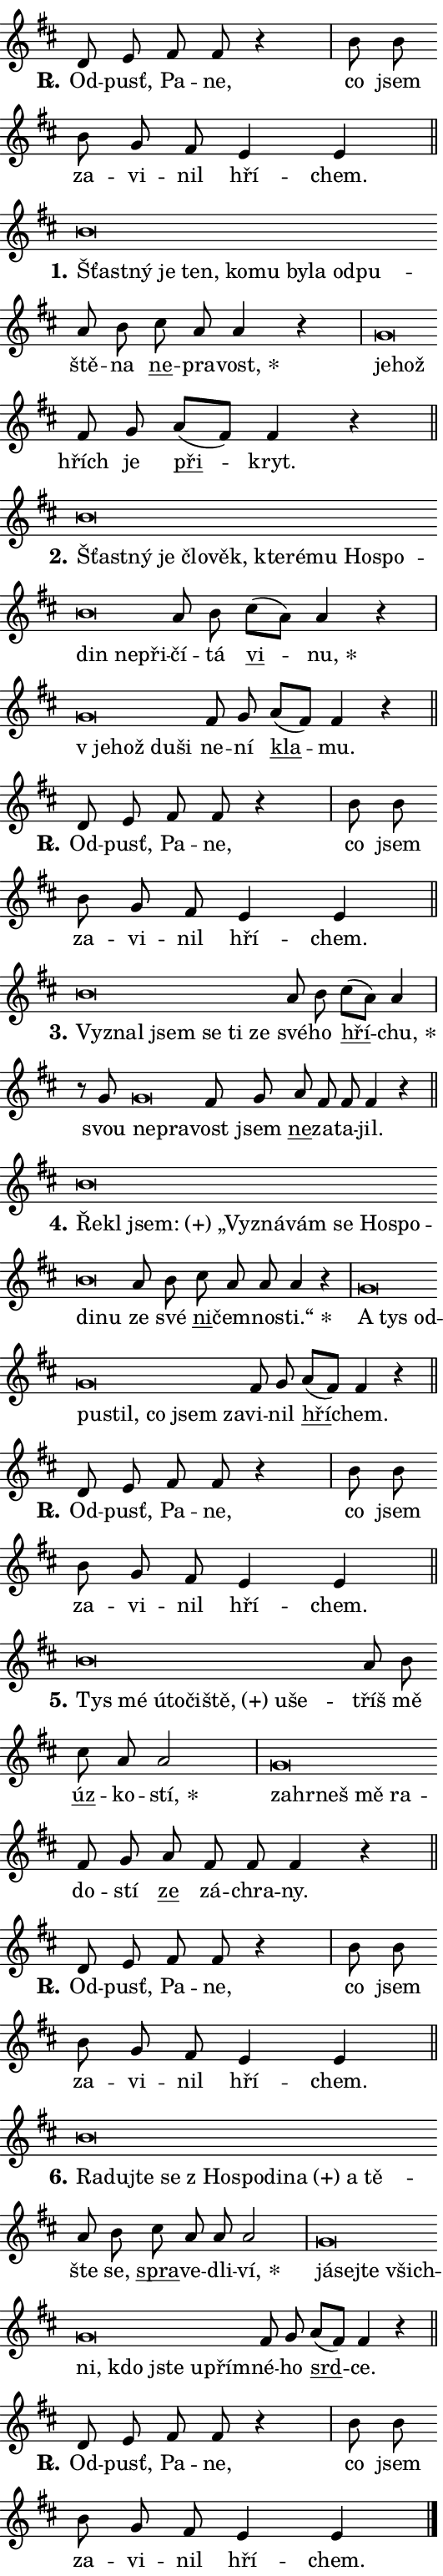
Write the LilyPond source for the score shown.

\version "2.24.0"
\header { tagline = "" }
\paper {
  indent = 0\cm
  top-margin = 0\cm
  right-margin = 0.13\cm % to fit lyric hyphens
  bottom-margin = 0\cm
  left-margin = 0\cm
  paper-width = 9\cm
  page-breaking = #ly:one-page-breaking
  system-system-spacing.basic-distance = #11
  score-system-spacing.basic-distance = #11
  ragged-last = ##f
}


%% Author: Thomas Morley
%% https://lists.gnu.org/archive/html/lilypond-user/2020-05/msg00002.html
#(define (line-position grob)
"Returns position of @var[grob} in current system:
   @code{'start}, if at first time-step
   @code{'end}, if at last time-step
   @code{'middle} otherwise
"
  (let* ((col (ly:item-get-column grob))
         (ln (ly:grob-object col 'left-neighbor))
         (rn (ly:grob-object col 'right-neighbor))
         (col-to-check-left (if (ly:grob? ln) ln col))
         (col-to-check-right (if (ly:grob? rn) rn col))
         (break-dir-left
           (and
             (ly:grob-property col-to-check-left 'non-musical #f)
             (ly:item-break-dir col-to-check-left)))
         (break-dir-right
           (and
             (ly:grob-property col-to-check-right 'non-musical #f)
             (ly:item-break-dir col-to-check-right))))
        (cond ((eqv? 1 break-dir-left) 'start)
              ((eqv? -1 break-dir-right) 'end)
              (else 'middle))))

#(define (tranparent-at-line-position vctor)
  (lambda (grob)
  "Relying on @code{line-position} select the relevant enry from @var{vctor}.
Used to determine transparency,"
    (case (line-position grob)
      ((end) (not (vector-ref vctor 0)))
      ((middle) (not (vector-ref vctor 1)))
      ((start) (not (vector-ref vctor 2))))))

noteHeadBreakVisibility =
#(define-music-function (break-visibility)(vector?)
"Makes @code{NoteHead}s transparent relying on @var{break-visibility}"
#{
  \override NoteHead.transparent =
    #(tranparent-at-line-position break-visibility)
#})

#(define delete-ledgers-for-transparent-note-heads
  (lambda (grob)
    "Reads whether a @code{NoteHead} is transparent.
If so this @code{NoteHead} is removed from @code{'note-heads} from
@var{grob}, which is supposed to be @code{LedgerLineSpanner}.
As a result ledgers are not printed for this @code{NoteHead}"
    (let* ((nhds-array (ly:grob-object grob 'note-heads))
           (nhds-list
             (if (ly:grob-array? nhds-array)
                 (ly:grob-array->list nhds-array)
                 '()))
           ;; Relies on the transparent-property being done before
           ;; Staff.LedgerLineSpanner.after-line-breaking is executed.
           ;; This is fragile ...
           (to-keep
             (remove
               (lambda (nhd)
                 (ly:grob-property nhd 'transparent #f))
               nhds-list)))
      ;; TODO find a better method to iterate over grob-arrays, similiar
      ;; to filter/remove etc for lists
      ;; For now rebuilt from scratch
      (set! (ly:grob-object grob 'note-heads)  '())
      (for-each
        (lambda (nhd)
          (ly:pointer-group-interface::add-grob grob 'note-heads nhd))
        to-keep))))

squashNotes = {
  \override NoteHead.X-extent = #'(-0.2 . 0.2)
  \override NoteHead.Y-extent = #'(-0.75 . 0)
  \override NoteHead.stencil =
    #(lambda (grob)
       (let ((pos (ly:grob-property grob 'staff-position)))
         (begin
           (if (< pos -7) (display "ERROR: Lower brevis then expected\n") (display ""))
           (if (<= pos -6) ly:text-interface::print ly:note-head::print))))
}
unSquashNotes = {
  \revert NoteHead.X-extent
  \revert NoteHead.Y-extent
  \revert NoteHead.stencil
}

hideNotes = \noteHeadBreakVisibility #begin-of-line-visible
unHideNotes = \noteHeadBreakVisibility #all-visible

% work-around for resetting accidentals
% https://lilypond.org/doc/v2.23/Documentation/notation/displaying-rhythms#unmetered-music
cadenzaMeasure = {
  \cadenzaOff
  \partial 1024 s1024
  \cadenzaOn
}

#(define-markup-command (accent layout props text) (markup?)
  "Underline accented syllable"
  (interpret-markup layout props
    #{\markup \override #'(offset . 4.3) \underline { #text }#}))

responsum = \markup \concat {
  "R" \hspace #-1.05 \path #0.1 #'((moveto 0 0.07) (lineto 0.9 0.8)) \hspace #0.05 "."
}

spaceSize = #0.6828661417322834 % exact space size for TeX Gyre Schola

\layout {
  \context {
    \Staff
    \remove "Time_signature_engraver"
    \override LedgerLineSpanner.after-line-breaking = #delete-ledgers-for-transparent-note-heads
  }
  \context {
    \Lyrics {
      \override LyricSpace.minimum-distance = \spaceSize
      \override LyricText.font-name = #"TeX Gyre Schola"
      \override LyricText.font-size = 1
      \override StanzaNumber.font-name = #"TeX Gyre Schola Bold"
      \override StanzaNumber.font-size = 1
    }
  }
  \context {
    \Score 
    \override NoteHead.text =
      #(lambda (grob) 
        (let ((pos (ly:grob-property grob 'staff-position)))
          #{\markup {
            \combine
              \halign #-0.55 \raise #(if (= pos -6) 0 0.5) \override #'(thickness . 2) \draw-line #'(3.2 . 0)
              \musicglyph "noteheads.sM1"
          }#}))
  }
}

% magnetic-lyrics.ily
%
%   written by
%     Jean Abou Samra <jean@abou-samra.fr>
%     Werner Lemberg <wl@gnu.org>
%
%   adapted by
%     Jiri Hon <jiri.hon@gmail.com>
%
% Version 2022-Apr-15

% https://www.mail-archive.com/lilypond-user@gnu.org/msg149350.html

#(define (Left_hyphen_pointer_engraver context)
   "Collect syllable-hyphen-syllable occurrences in lyrics and store
them in properties.  This engraver only looks to the left.  For
example, if the lyrics input is @code{foo -- bar}, it does the
following.

@itemize @bullet
@item
Set the @code{text} property of the @code{LyricHyphen} grob between
@q{foo} and @q{bar} to @code{foo}.

@item
Set the @code{left-hyphen} property of the @code{LyricText} grob with
text @q{foo} to the @code{LyricHyphen} grob between @q{foo} and
@q{bar}.
@end itemize

Use this auxiliary engraver in combination with the
@code{lyric-@/text::@/apply-@/magnetic-@/offset!} hook."
   (let ((hyphen #f)
         (text #f))
     (make-engraver
      (acknowledgers
       ((lyric-syllable-interface engraver grob source-engraver)
        (set! text grob)))
      (end-acknowledgers
       ((lyric-hyphen-interface engraver grob source-engraver)
        ;(when (not (grob::has-interface grob 'lyric-space-interface))
          (set! hyphen grob)));)
      ((stop-translation-timestep engraver)
       (when (and text hyphen)
         (ly:grob-set-object! text 'left-hyphen hyphen))
       (set! text #f)
       (set! hyphen #f)))))

#(define (lyric-text::apply-magnetic-offset! grob)
   "If the space between two syllables is less than the value in
property @code{LyricText@/.details@/.squash-threshold}, move the right
syllable to the left so that it gets concatenated with the left
syllable.

Use this function as a hook for
@code{LyricText@/.after-@/line-@/breaking} if the
@code{Left_@/hyphen_@/pointer_@/engraver} is active."
   (let ((hyphen (ly:grob-object grob 'left-hyphen #f)))
     (when hyphen
       (let ((left-text (ly:spanner-bound hyphen LEFT)))
         (when (grob::has-interface left-text 'lyric-syllable-interface)
           (let* ((common (ly:grob-common-refpoint grob left-text X))
                  (this-x-ext (ly:grob-extent grob common X))
                  (left-x-ext
                   (begin
                     ;; Trigger magnetism for left-text.
                     (ly:grob-property left-text 'after-line-breaking)
                     (ly:grob-extent left-text common X)))
                  ;; `delta` is the gap width between two syllables.
                  (delta (- (interval-start this-x-ext)
                            (interval-end left-x-ext)))
                  (details (ly:grob-property grob 'details))
                  (threshold (assoc-get 'squash-threshold details 0.2)))
             (when (< delta threshold)
               (let* (;; We have to manipulate the input text so that
                      ;; ligatures crossing syllable boundaries are not
                      ;; disabled.  For languages based on the Latin
                      ;; script this is essentially a beautification.
                      ;; However, for non-Western scripts it can be a
                      ;; necessity.
                      (lt (ly:grob-property left-text 'text))
                      (rt (ly:grob-property grob 'text))
                      (is-space (grob::has-interface hyphen 'lyric-space-interface))
                      (space (if is-space " " ""))
                      (extra-delta (if is-space spaceSize 0))
                      ;; Append new syllable.
                      (ltrt-space (if (and (string? lt) (string? rt))
                                (string-append lt space rt)
                                (make-concat-markup (list lt space rt))))
                      ;; Right-align `ltrt` to the right side.
                      (ltrt-space-markup (grob-interpret-markup
                               grob
                               (make-translate-markup
                                (cons (interval-length this-x-ext) 0)
                                (make-right-align-markup ltrt-space)))))
                 (begin
                   ;; Don't print `left-text`.
                   (ly:grob-set-property! left-text 'stencil #f)
                   ;; Set text and stencil (which holds all collected
                   ;; syllables so far) and shift it to the left.
                   (ly:grob-set-property! grob 'text ltrt-space)
                   (ly:grob-set-property! grob 'stencil ltrt-space-markup)
                   (ly:grob-translate-axis! grob (- (- delta extra-delta)) X))))))))))


#(define (lyric-hyphen::displace-bounds-first grob)
   ;; Make very sure this callback isn't triggered too early.
   (let ((left (ly:spanner-bound grob LEFT))
         (right (ly:spanner-bound grob RIGHT)))
     (ly:grob-property left 'after-line-breaking)
     (ly:grob-property right 'after-line-breaking)
     (ly:lyric-hyphen::print grob)))

squashThreshold = #0.4

\layout {
  \context {
    \Lyrics
    \consists #Left_hyphen_pointer_engraver
    \override LyricText.after-line-breaking =
      #lyric-text::apply-magnetic-offset!
    \override LyricHyphen.stencil = #lyric-hyphen::displace-bounds-first
    \override LyricText.details.squash-threshold = \squashThreshold
    \override LyricHyphen.minimum-distance = 0
    \override LyricHyphen.minimum-length = \squashThreshold
  }
}

squashText = \override LyricText.details.squash-threshold = 9999
unSquashText = \override LyricText.details.squash-threshold = \squashThreshold

leftText = \override LyricText.self-alignment-X = #LEFT
unLeftText = \revert LyricText.self-alignment-X

starOffset = #(lambda (grob) 
                (let ((x_offset (ly:self-alignment-interface::aligned-on-x-parent grob)))
                  (if (= x_offset 0) 0 (+ x_offset 1.2))))

star = #(define-music-function (syllable)(string?)
"Append star separator at the end of a syllable"
#{
  \once \override LyricText.X-offset = #starOffset
  \lyricmode { \markup {
    #syllable
    \override #'((font-name . "TeX Gyre Schola Bold")) \hspace #0.2 \lower #0.65 \larger "*"
  } }
#})

starAccent = #(define-music-function (syllable)(string?)
"Append star separator at the end of a syllable and make accent"
#{
  \once \override LyricText.X-offset = #starOffset
  \lyricmode { \markup {
    \accent #syllable
    \override #'((font-name . "TeX Gyre Schola Bold")) \hspace #0.2 \lower #0.65 \larger "*"
  } }
#})

breath = #(define-music-function (syllable)(string?)
"Append breathing indicator at the end of a syllable"
#{
  \lyricmode { \markup { #syllable "+" } }
#})

optionalBreath = #(define-music-function (syllable)(string?)
"Append optional breathing indicator at the end of a syllable"
#{
  \lyricmode { \markup { #syllable "(+)" } }
#})


\score {
    <<
        \new Voice = "melody" { \cadenzaOn \key d \major \relative { d'8 e fis fis r4 \cadenzaMeasure \bar "|" b8 b \bar "" b g fis e4 e \cadenzaMeasure \bar "||" \break } }
        \new Lyrics \lyricsto "melody" { \lyricmode { \set stanza = \responsum
Od -- pusť, Pa -- ne, co jsem za -- vi -- nil hří -- chem. } }
    >>
    \layout {}
}

\score {
    <<
        \new Voice = "melody" { \cadenzaOn \key d \major \relative { \squashNotes b'\breve*1/16 \hideNotes \breve*1/16 \bar "" \breve*1/16 \bar "" \breve*1/16 \bar "" \breve*1/16 \bar "" \breve*1/16 \bar "" \breve*1/16 \bar "" \breve*1/16 \bar "" \breve*1/16 \breve*1/16 \bar "" \unHideNotes \unSquashNotes a8 b \bar "" cis a a4 r \cadenzaMeasure \bar "|" \squashNotes g\breve*1/16 \hideNotes \breve*1/16 \bar "" \unHideNotes \unSquashNotes fis8 g \bar "" a[( fis)] fis4 r \cadenzaMeasure \bar "||" \break } }
        \new Lyrics \lyricsto "melody" { \lyricmode { \set stanza = "1."
\leftText Šťast -- \squashText ný je ten, ko -- mu by -- la od -- pu -- \unLeftText \unSquashText ště -- na \markup \accent ne -- pra -- \star vost, \leftText je -- \squashText hož \unLeftText \unSquashText hřích je \markup \accent při -- kryt. } }
    >>
    \layout {}
}

\score {
    <<
        \new Voice = "melody" { \cadenzaOn \key d \major \relative { \squashNotes b'\breve*1/16 \hideNotes \breve*1/16 \bar "" \breve*1/16 \bar "" \breve*1/16 \bar "" \breve*1/16 \bar "" \breve*1/16 \bar "" \breve*1/16 \bar "" \breve*1/16 \bar "" \breve*1/16 \bar "" \breve*1/16 \bar "" \breve*1/16 \bar "" \breve*1/16 \breve*1/16 \bar "" \unHideNotes \unSquashNotes a8 b \bar "" cis[( a)] a4 r \cadenzaMeasure \bar "|" \squashNotes g\breve*1/16 \hideNotes \breve*1/16 \bar "" \breve*1/16 \breve*1/16 \bar "" \unHideNotes \unSquashNotes fis8 g \bar "" a[( fis)] fis4 r \cadenzaMeasure \bar "||" \break } }
        \new Lyrics \lyricsto "melody" { \lyricmode { \set stanza = "2."
\leftText Šťast -- \squashText ný je člo -- věk, kte -- ré -- mu Ho -- spo -- din ne -- při -- \unLeftText \unSquashText čí -- tá \markup \accent vi -- \star nu, \leftText "v je" -- \squashText hož du -- ši \unLeftText \unSquashText ne -- ní \markup \accent kla -- mu. } }
    >>
    \layout {}
}

\score {
    <<
        \new Voice = "melody" { \cadenzaOn \key d \major \relative { d'8 e fis fis r4 \cadenzaMeasure \bar "|" b8 b \bar "" b g fis e4 e \cadenzaMeasure \bar "||" \break } }
        \new Lyrics \lyricsto "melody" { \lyricmode { \set stanza = \responsum
Od -- pusť, Pa -- ne, co jsem za -- vi -- nil hří -- chem. } }
    >>
    \layout {}
}

\score {
    <<
        \new Voice = "melody" { \cadenzaOn \key d \major \relative { \squashNotes b'\breve*1/16 \hideNotes \breve*1/16 \bar "" \breve*1/16 \bar "" \breve*1/16 \bar "" \breve*1/16 \breve*1/16 \bar "" \unHideNotes \unSquashNotes a8 b \bar "" cis[( a)] a4 \cadenzaMeasure \bar "|" r8 g8 \squashNotes g\breve*1/16 \hideNotes \breve*1/16 \bar "" \unHideNotes \unSquashNotes fis8 g \bar "" a fis fis fis4 r \cadenzaMeasure \bar "||" \break } }
        \new Lyrics \lyricsto "melody" { \lyricmode { \set stanza = "3."
\leftText Vy -- \squashText znal jsem se ti ze \unLeftText \unSquashText své -- ho \markup \accent hří -- \star chu, svou \leftText ne -- \squashText pra -- \unLeftText \unSquashText vost jsem \markup \accent ne -- za -- ta -- jil. } }
    >>
    \layout {}
}

\score {
    <<
        \new Voice = "melody" { \cadenzaOn \key d \major \relative { \squashNotes b'\breve*1/16 \hideNotes \breve*1/16 \bar "" \breve*1/16 \bar "" \breve*1/16 \bar "" \breve*1/16 \bar "" \breve*1/16 \bar "" \breve*1/16 \bar "" \breve*1/16 \bar "" \breve*1/16 \bar "" \breve*1/16 \breve*1/16 \bar "" \unHideNotes \unSquashNotes a8 b \bar "" cis a a a4 r \cadenzaMeasure \bar "|" \squashNotes g\breve*1/16 \hideNotes \breve*1/16 \bar "" \breve*1/16 \bar "" \breve*1/16 \bar "" \breve*1/16 \bar "" \breve*1/16 \bar "" \breve*1/16 \breve*1/16 \bar "" \unHideNotes \unSquashNotes fis8 g \bar "" a[( fis)] fis4 r \cadenzaMeasure \bar "||" \break } }
        \new Lyrics \lyricsto "melody" { \lyricmode { \set stanza = "4."
\leftText Ře -- \squashText kl \optionalBreath jsem: „Vy -- zná -- vám se Ho -- spo -- di -- nu \unLeftText \unSquashText ze své \markup \accent ni -- čem -- no -- \star sti.“ \leftText A \squashText tys od -- pu -- stil, co jsem za -- \unLeftText \unSquashText vi -- nil \markup \accent hří -- chem. } }
    >>
    \layout {}
}

\score {
    <<
        \new Voice = "melody" { \cadenzaOn \key d \major \relative { d'8 e fis fis r4 \cadenzaMeasure \bar "|" b8 b \bar "" b g fis e4 e \cadenzaMeasure \bar "||" \break } }
        \new Lyrics \lyricsto "melody" { \lyricmode { \set stanza = \responsum
Od -- pusť, Pa -- ne, co jsem za -- vi -- nil hří -- chem. } }
    >>
    \layout {}
}

\score {
    <<
        \new Voice = "melody" { \cadenzaOn \key d \major \relative { \squashNotes b'\breve*1/16 \hideNotes \breve*1/16 \bar "" \breve*1/16 \bar "" \breve*1/16 \bar "" \breve*1/16 \bar "" \breve*1/16 \bar "" \breve*1/16 \breve*1/16 \bar "" \unHideNotes \unSquashNotes a8 b \bar "" cis a a2 \cadenzaMeasure \bar "|" \squashNotes g\breve*1/16 \hideNotes \breve*1/16 \bar "" \breve*1/16 \bar "" \breve*1/16 \breve*1/16 \bar "" \unHideNotes \unSquashNotes fis8 g \bar "" a fis fis fis4 r \cadenzaMeasure \bar "||" \break } }
        \new Lyrics \lyricsto "melody" { \lyricmode { \set stanza = "5."
\leftText Tys \squashText mé ú -- to -- či -- \optionalBreath ště, u -- še -- \unLeftText \unSquashText tříš mě \markup \accent úz -- ko -- \star stí, \leftText za -- \squashText hr -- neš mě ra -- \unLeftText \unSquashText do -- stí \markup \accent ze zá -- chra -- ny. } }
    >>
    \layout {}
}

\score {
    <<
        \new Voice = "melody" { \cadenzaOn \key d \major \relative { d'8 e fis fis r4 \cadenzaMeasure \bar "|" b8 b \bar "" b g fis e4 e \cadenzaMeasure \bar "||" \break } }
        \new Lyrics \lyricsto "melody" { \lyricmode { \set stanza = \responsum
Od -- pusť, Pa -- ne, co jsem za -- vi -- nil hří -- chem. } }
    >>
    \layout {}
}

\score {
    <<
        \new Voice = "melody" { \cadenzaOn \key d \major \relative { \squashNotes b'\breve*1/16 \hideNotes \breve*1/16 \bar "" \breve*1/16 \bar "" \breve*1/16 \bar "" \breve*1/16 \bar "" \breve*1/16 \bar "" \breve*1/16 \bar "" \breve*1/16 \bar "" \breve*1/16 \breve*1/16 \bar "" \unHideNotes \unSquashNotes a8 b \bar "" cis a a a2 \cadenzaMeasure \bar "|" \squashNotes g\breve*1/16 \hideNotes \breve*1/16 \bar "" \breve*1/16 \bar "" \breve*1/16 \bar "" \breve*1/16 \bar "" \breve*1/16 \bar "" \breve*1/16 \bar "" \breve*1/16 \breve*1/16 \bar "" \unHideNotes \unSquashNotes fis8 g \bar "" a[( fis)] fis4 r \cadenzaMeasure \bar "||" \break } }
        \new Lyrics \lyricsto "melody" { \lyricmode { \set stanza = "6."
\leftText Ra -- \squashText duj -- te se "z Ho" -- spo -- di -- \optionalBreath na a tě -- \unLeftText \unSquashText šte se, \markup \accent spra -- ve -- dli -- \star ví, \leftText já -- \squashText sej -- te všich -- ni, kdo jste u -- přím -- \unLeftText \unSquashText né -- ho \markup \accent srd -- ce. } }
    >>
    \layout {}
}

\score {
    <<
        \new Voice = "melody" { \cadenzaOn \key d \major \relative { d'8 e fis fis r4 \cadenzaMeasure \bar "|" b8 b \bar "" b g fis e4 e \cadenzaMeasure \bar "||" \break } \bar "|." }
        \new Lyrics \lyricsto "melody" { \lyricmode { \set stanza = \responsum
Od -- pusť, Pa -- ne, co jsem za -- vi -- nil hří -- chem. } }
    >>
    \layout {}
}
